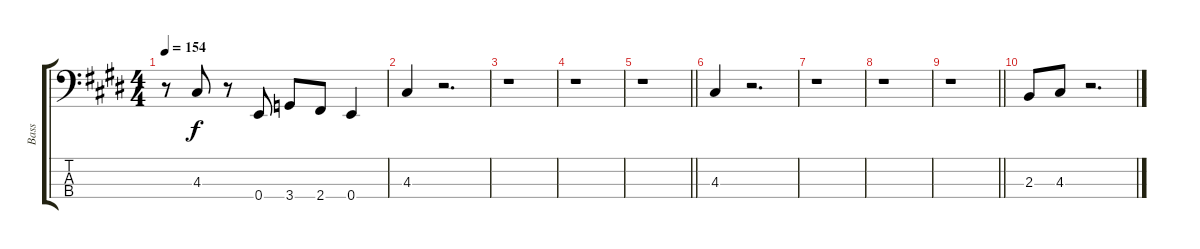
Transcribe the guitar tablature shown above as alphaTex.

\track ("Bass" "Bass") {instrument electricbassfinger}
\staff {score tabs}
\tuning (G2 D2 A1 E1) {hide}
\ts (4 4)
\tempo 154
\clef f4
\ks c#minor
r.8{dy f} 4.3.8 r.8 0.4.8 3.4.8 2.4.8 0.4.4 |
4.3.4 r.2{d} |
r.1 |
r.1 |
\barLineRight lightlight
r.1 |
4.3.4 r.2{d} |
r.1 |
r.1 |
\barLineRight lightlight
r.1 |
2.3.8 4.3.8 r.2{d}
